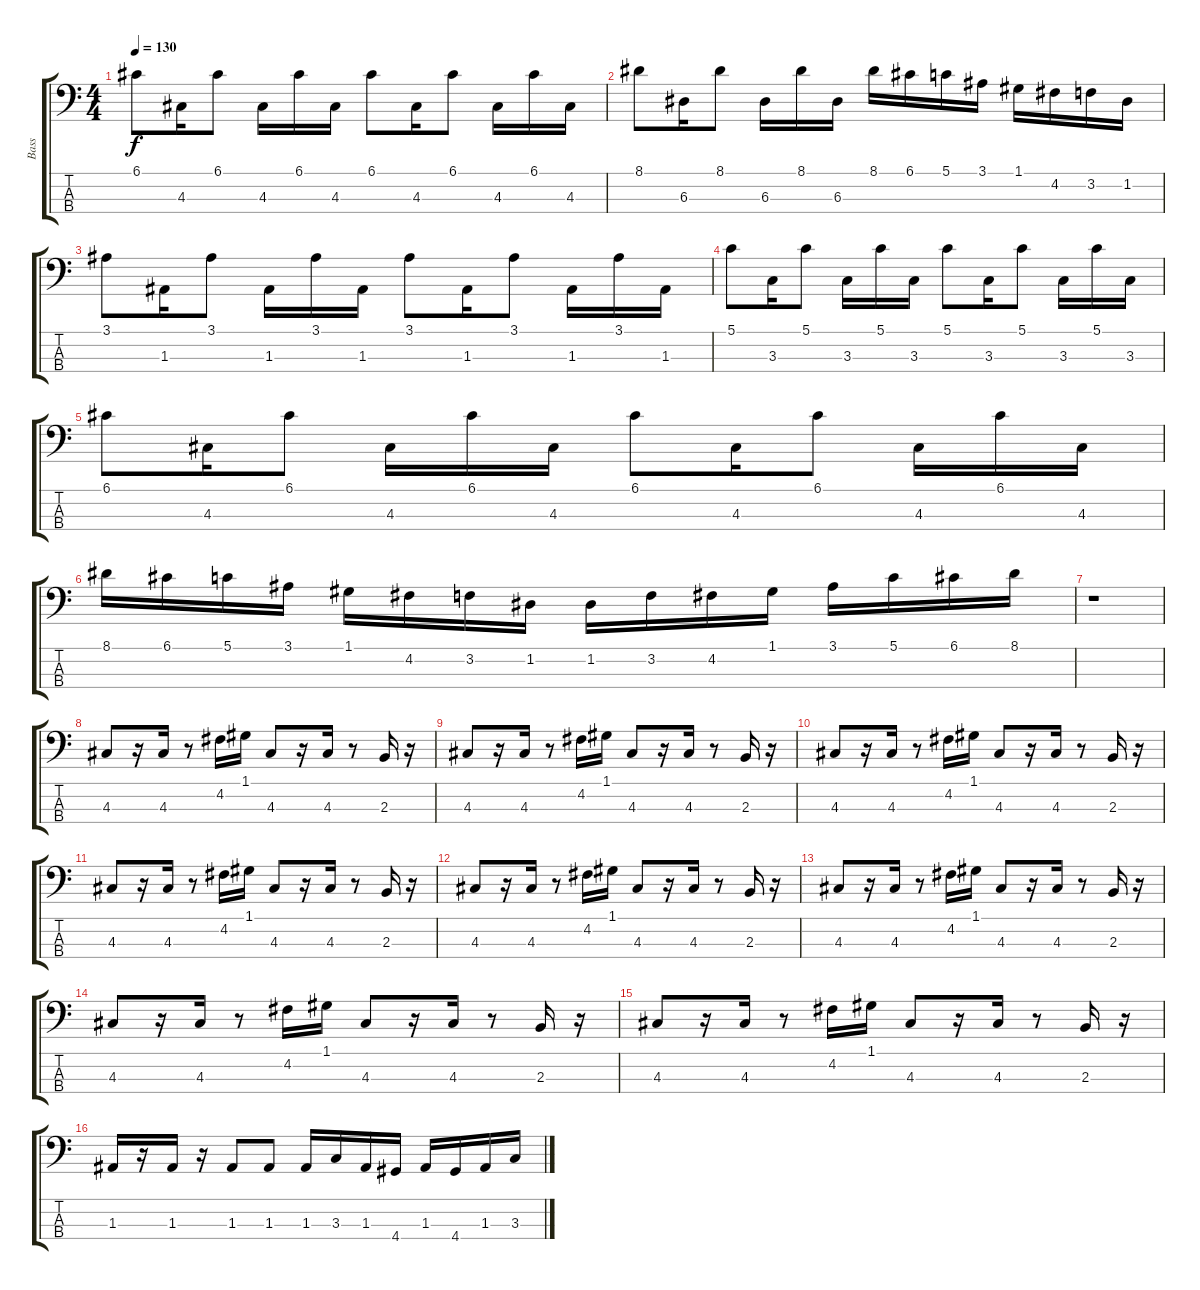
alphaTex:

\track ("Bass" "Bass") {instrument synthbass2}
\staff {score tabs}
\tuning (G2 D2 A1 E1) {hide}
\ts (4 4)
\tempo 130
\clef f4
\ks c
6.1.8{dy f} 4.3.16 6.1.8 4.3.16 6.1.16 4.3.16 6.1.8 4.3.16 6.1.8 4.3.16 6.1.16 4.3.16 |
8.1.8 6.3.16 8.1.8 6.3.16 8.1.16 6.3.16 8.1.16 6.1.16 5.1.16 3.1.16 1.1.16 4.2.16 3.2.16 1.2.16 |
3.1.8 1.3.16 3.1.8 1.3.16 3.1.16 1.3.16 3.1.8 1.3.16 3.1.8 1.3.16 3.1.16 1.3.16 |
5.1.8 3.3.16 5.1.8 3.3.16 5.1.16 3.3.16 5.1.8 3.3.16 5.1.8 3.3.16 5.1.16 3.3.16 |
6.1.8 4.3.16 6.1.8 4.3.16 6.1.16 4.3.16 6.1.8 4.3.16 6.1.8 4.3.16 6.1.16 4.3.16 |
8.1.16 6.1.16 5.1.16 3.1.16 1.1.16 4.2.16 3.2.16 1.2.16 1.2.16 3.2.16 4.2.16 1.1.16 3.1.16 5.1.16 6.1.16 8.1.16 |
r.1 |
4.3.8 r.16 4.3.16 r.8 4.2.16 1.1.16 4.3.8 r.16 4.3.16 r.8 2.3.16 r.16 |
4.3.8 r.16 4.3.16 r.8 4.2.16 1.1.16 4.3.8 r.16 4.3.16 r.8 2.3.16 r.16 |
4.3.8 r.16 4.3.16 r.8 4.2.16 1.1.16 4.3.8 r.16 4.3.16 r.8 2.3.16 r.16 |
4.3.8 r.16 4.3.16 r.8 4.2.16 1.1.16 4.3.8 r.16 4.3.16 r.8 2.3.16 r.16 |
4.3.8 r.16 4.3.16 r.8 4.2.16 1.1.16 4.3.8 r.16 4.3.16 r.8 2.3.16 r.16 |
4.3.8 r.16 4.3.16 r.8 4.2.16 1.1.16 4.3.8 r.16 4.3.16 r.8 2.3.16 r.16 |
4.3.8 r.16 4.3.16 r.8 4.2.16 1.1.16 4.3.8 r.16 4.3.16 r.8 2.3.16 r.16 |
4.3.8 r.16 4.3.16 r.8 4.2.16 1.1.16 4.3.8 r.16 4.3.16 r.8 2.3.16 r.16 |
1.3.16 r.16 1.3.16 r.16 1.3.8 1.3.8 1.3.16 3.3.16 1.3.16 4.4.16 1.3.16 4.4.16 1.3.16 3.3.16
